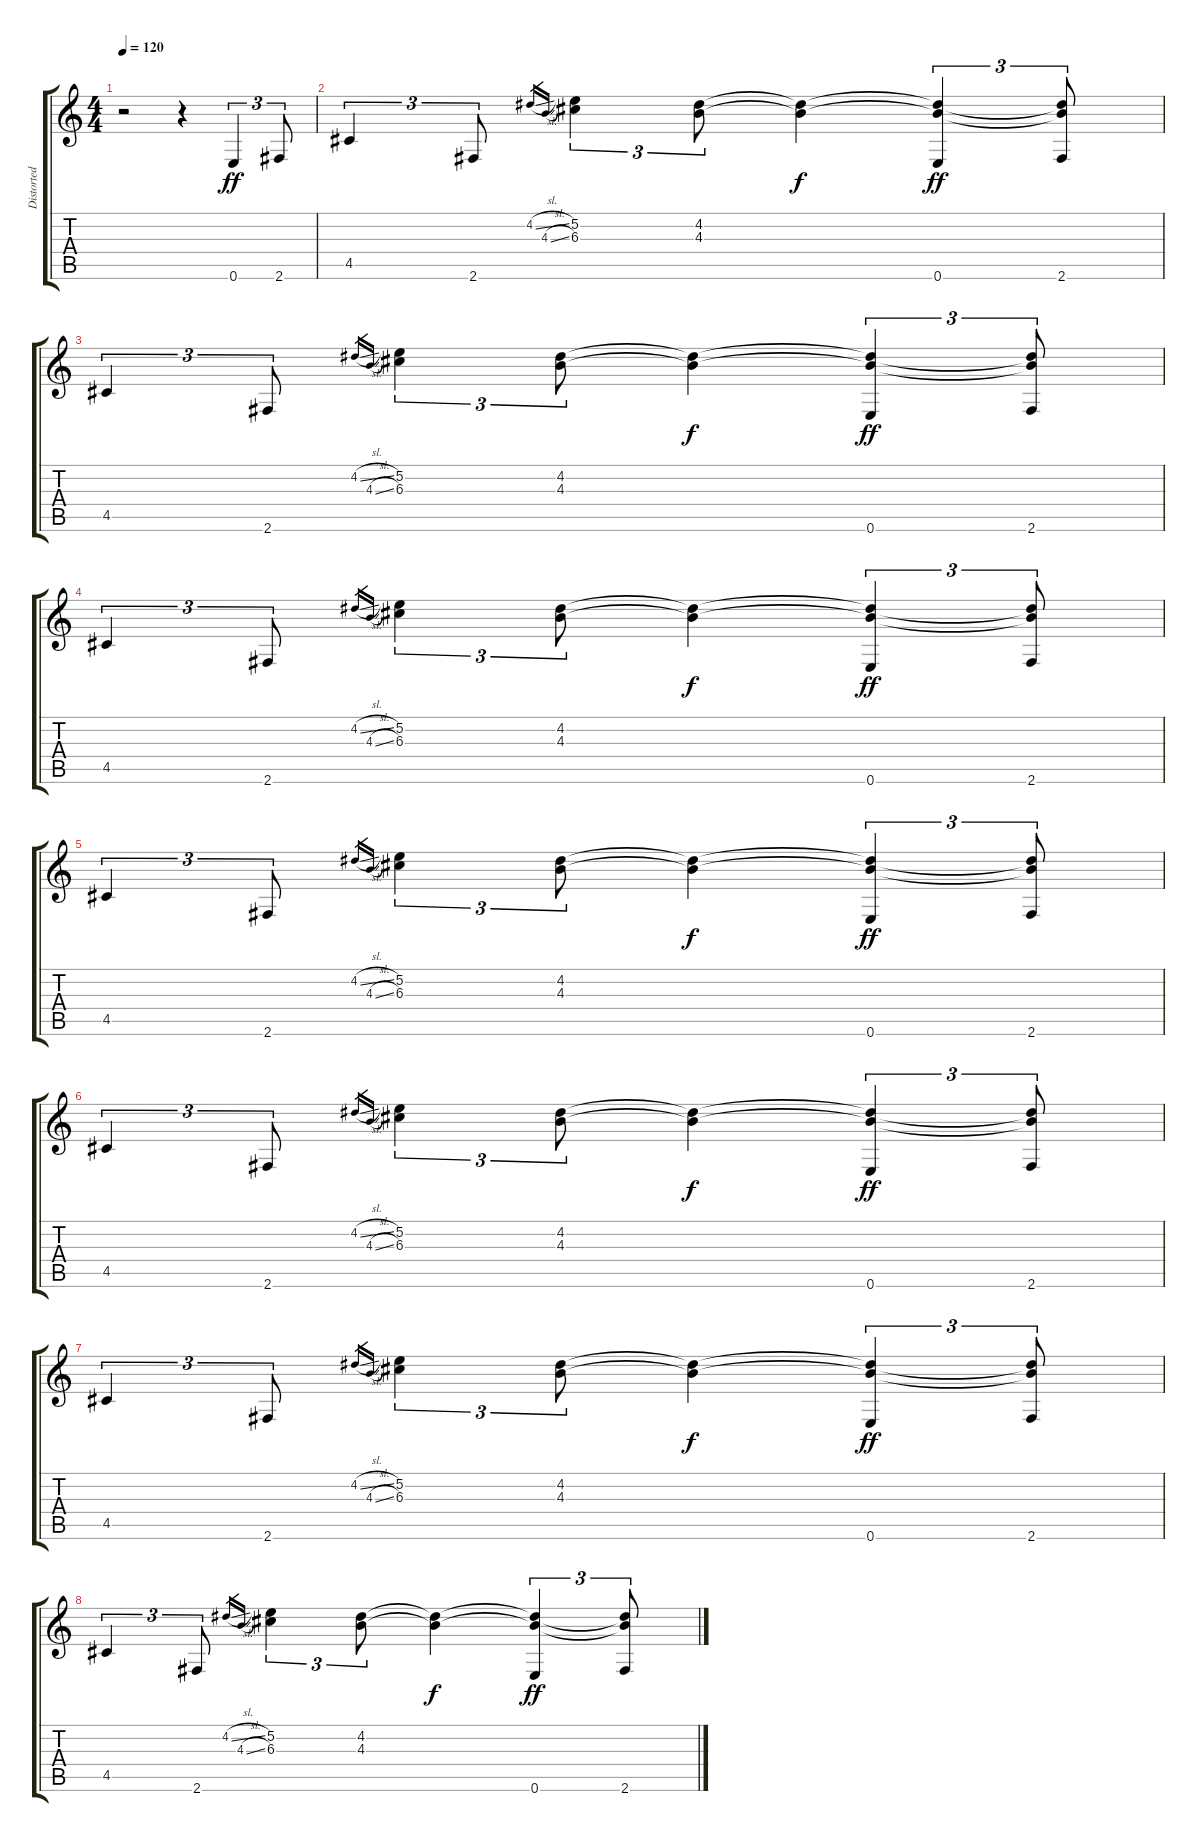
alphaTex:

\track ("Distorted guitar" "Distorted ") {instrument overdrivenguitar}
\staff {score tabs}
\tuning (E4 B3 G3 D3 A2 E2) {hide}
\ts (4 4)
\tempo 120
\clef g2
\ks c
r.2{dy ff instrument overdrivenguitar} r.4 0.6.4{tu (3 2)} 2.6.8{tu (3 2)} |
4.5.4{tu (3 2)} 2.6.8{tu (3 2)} 4.2{sl}.16{gr} 4.3{sl}.16{gr} (5.2 6.3).4{tu (3 2)} (4.2 4.3).8{tu (3 2)} (4.2{t} 4.3{t}).4{dy f} (4.2{t} 4.3{t} 0.6).4{tu (3 2) dy ff} (4.2{t} 4.3{t} 2.6).8{tu (3 2)} |
4.5.4{tu (3 2)} 2.6.8{tu (3 2)} 4.2{sl}.16{gr} 4.3{sl}.16{gr} (5.2 6.3).4{tu (3 2)} (4.2 4.3).8{tu (3 2)} (4.2{t} 4.3{t}).4{dy f} (4.2{t} 4.3{t} 0.6).4{tu (3 2) dy ff} (4.2{t} 4.3{t} 2.6).8{tu (3 2)} |
4.5.4{tu (3 2)} 2.6.8{tu (3 2)} 4.2{sl}.16{gr} 4.3{sl}.16{gr} (5.2 6.3).4{tu (3 2)} (4.2 4.3).8{tu (3 2)} (4.2{t} 4.3{t}).4{dy f} (4.2{t} 4.3{t} 0.6).4{tu (3 2) dy ff} (4.2{t} 4.3{t} 2.6).8{tu (3 2)} |
4.5.4{tu (3 2)} 2.6.8{tu (3 2)} 4.2{sl}.16{gr} 4.3{sl}.16{gr} (5.2 6.3).4{tu (3 2)} (4.2 4.3).8{tu (3 2)} (4.2{t} 4.3{t}).4{dy f} (4.2{t} 4.3{t} 0.6).4{tu (3 2) dy ff} (4.2{t} 4.3{t} 2.6).8{tu (3 2)} |
4.5.4{tu (3 2)} 2.6.8{tu (3 2)} 4.2{sl}.16{gr} 4.3{sl}.16{gr} (5.2 6.3).4{tu (3 2)} (4.2 4.3).8{tu (3 2)} (4.2{t} 4.3{t}).4{dy f} (4.2{t} 4.3{t} 0.6).4{tu (3 2) dy ff} (4.2{t} 4.3{t} 2.6).8{tu (3 2)} |
4.5.4{tu (3 2)} 2.6.8{tu (3 2)} 4.2{sl}.16{gr} 4.3{sl}.16{gr} (5.2 6.3).4{tu (3 2)} (4.2 4.3).8{tu (3 2)} (4.2{t} 4.3{t}).4{dy f} (4.2{t} 4.3{t} 0.6).4{tu (3 2) dy ff} (4.2{t} 4.3{t} 2.6).8{tu (3 2)} |
4.5.4{tu (3 2)} 2.6.8{tu (3 2)} 4.2{sl}.16{gr} 4.3{sl}.16{gr} (5.2 6.3).4{tu (3 2)} (4.2 4.3).8{tu (3 2)} (4.2{t} 4.3{t}).4{dy f} (4.2{t} 4.3{t} 0.6).4{tu (3 2) dy ff} (4.2{t} 4.3{t} 2.6).8{tu (3 2)}
